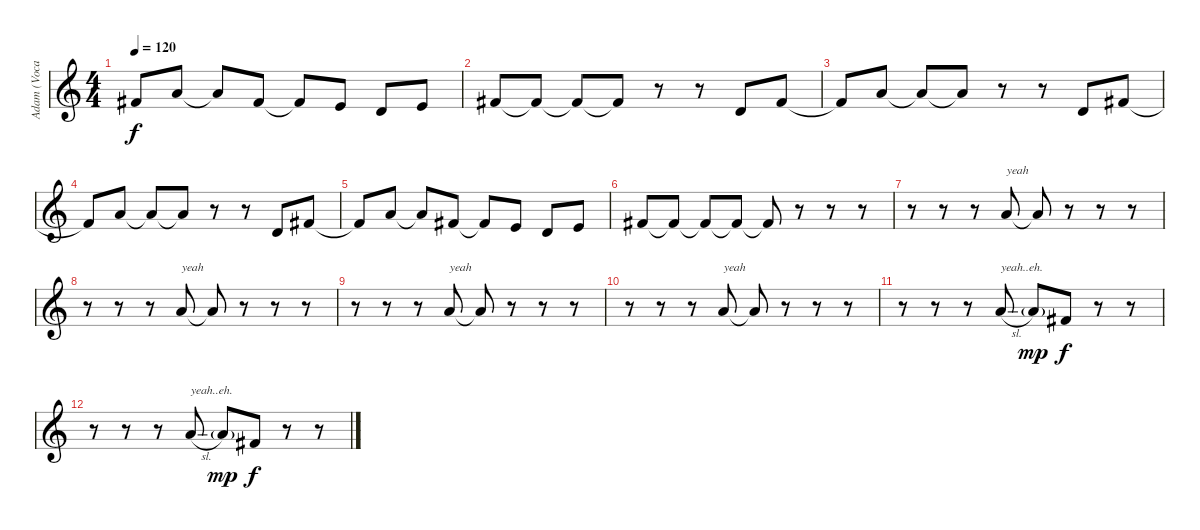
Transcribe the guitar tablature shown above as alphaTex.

\track ("Adam (Vocal)" "Adam (Voca") {instrument flute}
\staff {score}
\tuning (E4 B3 G3 D3 A2 E2) {hide}
\ts (4 4)
\tempo 120
\clef g2
\ks c
7.2{t}.8{dy f} 10.2.8 10.2{t}.8 7.2.8 7.2{t}.8 9.3.8 7.3.8 9.3.8 |
7.2.8 7.2{t}.8 7.2{t}.8 7.2{t}.8 r.8 r.8 7.3.8 7.2.8 |
7.2{t}.8 10.2.8 10.2{t}.8 10.2{t}.8 r.8 r.8 7.3.8 7.2.8 |
7.2{t}.8 10.2.8 10.2{t}.8 10.2{t}.8 r.8 r.8 7.3.8 7.2.8 |
7.2{t}.8 10.2.8 10.2{t}.8 7.2.8 7.2{t}.8 9.3.8 7.3.8 9.3.8 |
7.2.8 7.2{t}.8 7.2{t}.8 7.2{t}.8 7.2{t}.8 r.8 r.8 r.8 |
r.8 r.8 r.8 10.2.8{txt "yeah"} 10.2{t}.8 r.8 r.8 r.8 |
r.8 r.8 r.8 10.2.8{txt "yeah"} 10.2{t}.8 r.8 r.8 r.8 |
r.8 r.8 r.8 10.2.8{txt "yeah"} 10.2{t}.8 r.8 r.8 r.8 |
r.8 r.8 r.8 10.2.8{txt "yeah"} 10.2{t}.8 r.8 r.8 r.8 |
r.8 r.8 r.8 10.2{sl}.8{txt "yeah..eh."} 10.2{g}.8{dy mp} 7.2.8{dy f} r.8 r.8 |
r.8 r.8 r.8 10.2{sl}.8{txt "yeah..eh."} 10.2{g}.8{dy mp} 7.2.8{dy f} r.8 r.8
